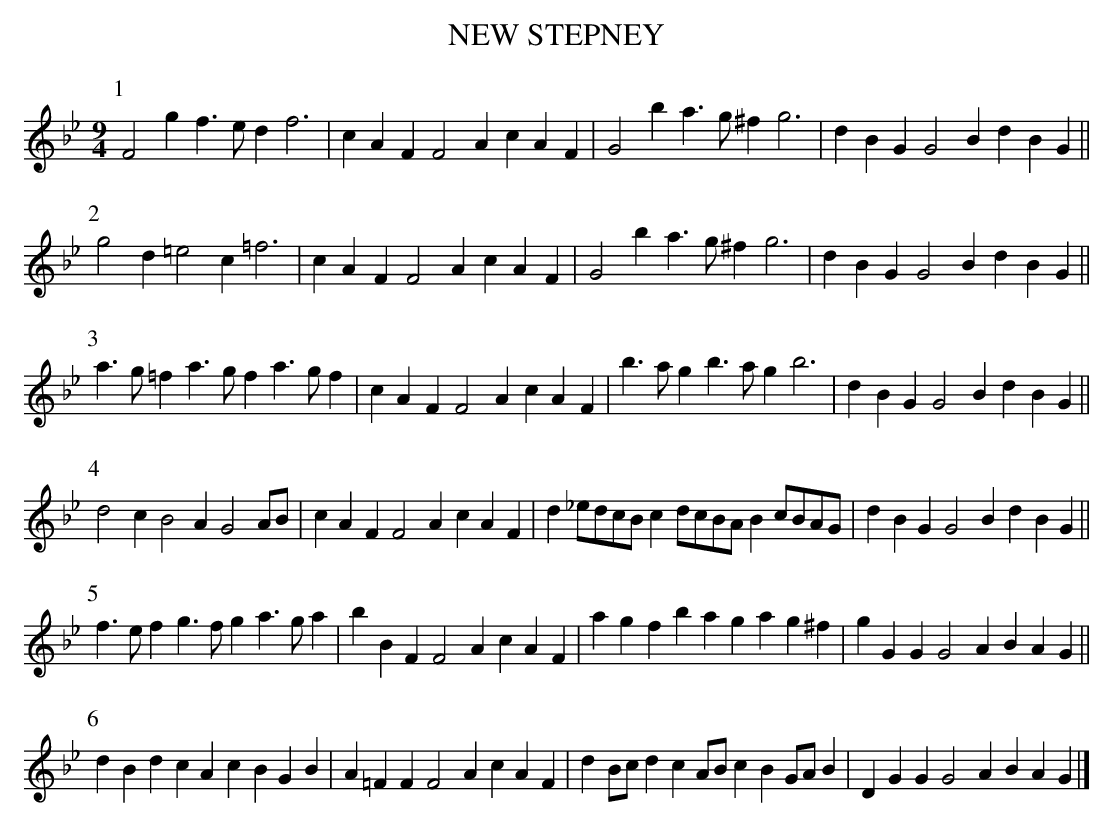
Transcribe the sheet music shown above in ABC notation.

X:1
T:NEW STEPNEY
M:9/4
L:1/8
K:Bb
P:1
F4 g2 f3 e d2 f6 | c2 A2 F2 F4 A2 c2 A2 F2 |\
G4 b2 a3 g ^f2 g6 | d2 B2 G2 G4 B2 d2 B2 G2 ||
P:2
g4 d2 =e4 c2 =f6 | c2 A2 F2 F4 A2 c2 A2 F2 |\
G4 b2 a3 g ^f2 g6 | d2 B2 G2 G4 B2 d2 B2 G2 ||
P:3
a3 g =f2 a3 g f2 a3 g f2 | c2 A2 F2 F4 A2 c2 A2 F2 |\
b3 a g2 b3 a g2 b6 | d2 B2 G2 G4 B2 d2 B2 G2 ||
P:4
d4 c2 B4 A2 G4 AB | c2 A2 F2 F4 A2 c2 A2 F2 |\
d2 _edcB c2 dcBA B2 cBAG | d2 B2 G2 G4 B2 d2 B2 G2 ||
P:5
f3 e f2 g3 f g2 a3 g a2 | b2 B2 F2 F4 A2 c2 A2 F2 |\
a2 g2 f2 b2 a2 g2 a2 g2 ^f2 | g2 G2 G2 G4 A2 B2 A2 G2 ||
P:6
d2 B2 d2 c2 A2 c2 B2 G2 B2 | A2 =F2 F2 F4 A2 c2 A2 F2 |\
d2 Bc d2 c2 AB c2 B2 GA B2 | D2 G2 G2 G4 A2 B2 A2 G2 |]
